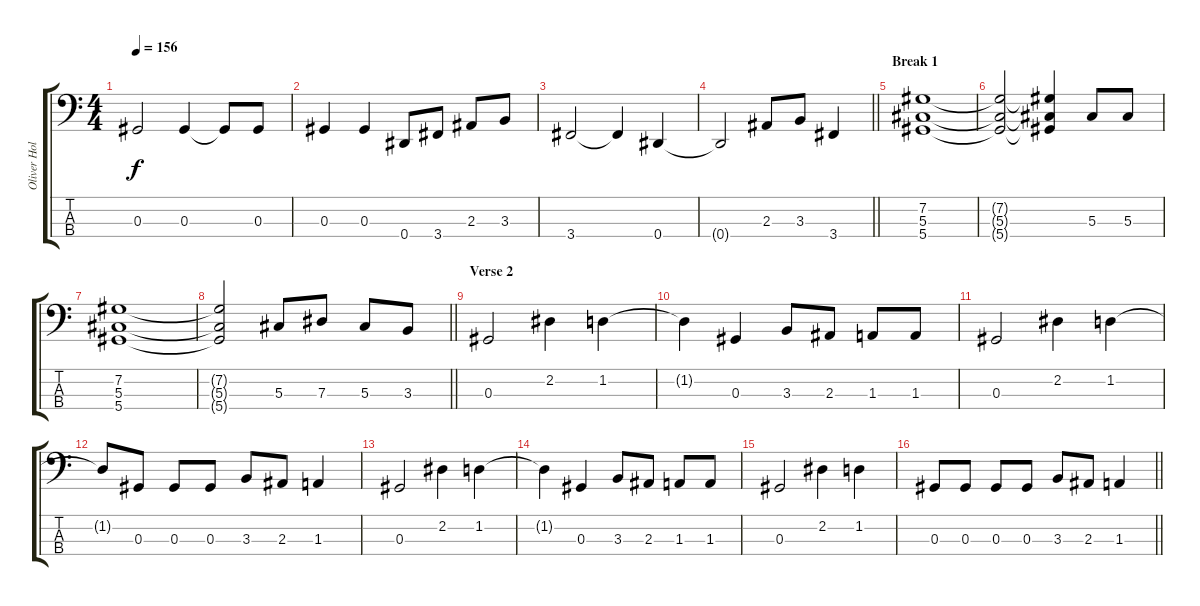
\track ("Oliver Holzwarth" "Oliver Hol") {instrument electricbasspick}
\staff {score tabs}
\tuning (Gb2 Db2 Ab1 Eb1) {hide}
\ts (4 4)
\tempo 156
\clef f4
\ks c
0.3.2{dy f} 0.3.4 0.3{t}.8 0.3.8 |
0.3.4 0.3.4 0.4.8 3.4.8 2.3.8 3.3.8 |
3.4.2 3.4{t}.4 0.4.4 |
\barLineRight lightlight
0.4{t}.2 2.3.8 3.3.8 3.4.4 |
\section ("" "Break 1")
(7.2 5.3 5.4).1 |
(7.2{t} 5.3{t} 5.4{t}).2 (7.2{t} 5.3{t} 5.4{t}).4 5.3.8 5.3.8 |
(7.2 5.3 5.4).1 |
\barLineRight lightlight
(7.2{t} 5.3{t} 5.4{t}).2 5.3.8 7.3.8 5.3.8 3.3.8 |
\section ("" "Verse 2")
0.3.2 2.2.4 1.2.4 |
1.2{t}.4 0.3.4 3.3.8 2.3.8 1.3.8 1.3.8 |
0.3.2 2.2.4 1.2.4 |
1.2{t}.8 0.3.8 0.3.8 0.3.8 3.3.8 2.3.8 1.3.4 |
0.3.2 2.2.4 1.2.4 |
1.2{t}.4 0.3.4 3.3.8 2.3.8 1.3.8 1.3.8 |
0.3.2 2.2.4 1.2.4 |
\barLineRight lightlight
0.3.8 0.3.8 0.3.8 0.3.8 3.3.8 2.3.8 1.3.4
